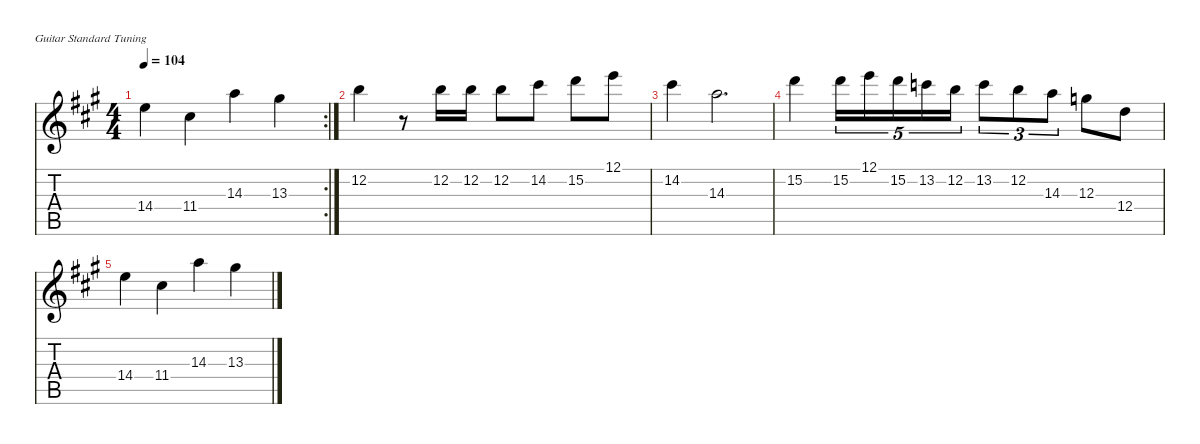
\defaultSystemsLayout 4
\hideDynamics
\bracketExtendMode nobrackets
\singleTrackTrackNamePolicy hidden
\multiTrackTrackNamePolicy hidden
\otherSystemsTrackNameOrientation horizontal
\track ("Guitar One" "el.guit.") {instrument electricguitarclean}
\staff {score tabs}
\tuning (E4 B3 G3 D3 A2 E2)
\rc 2
\ts (4 4)
\tempo 104
\clef g2
\ks a
14.4{acc forcenatural}.4{dy mf beam Down} 11.4{acc #}.4{beam Down} 14.3{acc forcenatural}.4{beam Down} 13.3{acc #}.4{beam Down} |
12.2{acc forcenatural}.4{dy mp beam Down} r.8{beam Down} 12.2{acc forcenatural}.16{beam Down} 12.2{acc forcenatural}.16{beam Down} 12.2{acc forcenatural}.8{beam Down} 14.2{acc #}.8{beam Down} 15.2{acc forcenatural}.8{beam Down} 12.1{acc forcenatural}.8{beam Down} |
14.2{acc #}.4{beam Down} 14.3{acc forcenatural}.2{d beam Down} |
15.2{acc forcenatural}.4{dy f beam Down} 15.2{acc forcenatural}.16{tu (5 4) beam Down} 12.1{acc forcenatural}.16{tu (5 4) beam Down} 15.2{acc forcenatural}.16{tu (5 4) beam Down} 13.2{acc forcenatural}.16{tu (5 4) beam Down} 12.2{acc forcenatural}.16{tu (5 4) beam Down} 13.2{acc forcenatural}.8{tu (3 2) beam Down} 12.2{acc forcenatural}.8{tu (3 2) beam Down} 14.3{acc forcenatural}.8{tu (3 2) beam Down} 12.3{acc forcenatural}.8{beam Down} 12.4{acc forcenatural}.8{beam Down} |
14.4{acc forcenatural}.4{dy p beam Down} 11.4{acc #}.4{dy pp beam Down} 14.3{acc forcenatural}.4{beam Down} 13.3{acc #}.4{beam Down}
